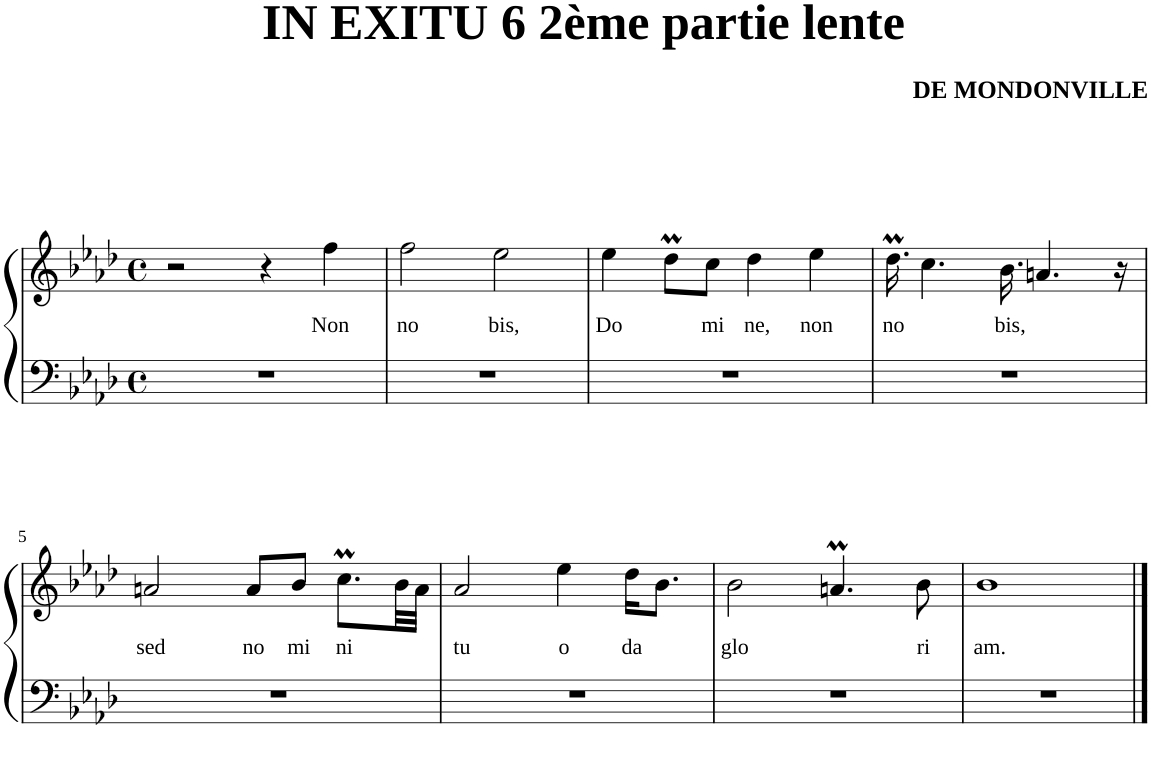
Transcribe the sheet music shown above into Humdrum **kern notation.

**kern	**kern	**text
*part1	*part1	*part1
*staff2	*staff1	*staff1
*I"Piano	*	*
*I'Pno	*	*
*clefF4	*clefG2	*
*k[b-e-a-d-]	*k[b-e-a-d-]	*
*A-:	*A-:	*
*M4/4	*M4/4	*
*met(c)	*met(c)	*
=1	=1	=1
1r	2r	.
.	4r	.
!	!	!LO:LY:b
.	4ff\	Non
=2	=2	=2
!	!	!LO:LY:b
1r	2ff\	no
!	!	!LO:LY:b
.	2ee-\	bis,
=3	=3	=3
!	!	!LO:LY:b
1r	4ee-\	Do
.	8dd-M\L	.
!	!	!LO:LY:b
.	8cc\J	mi
!	!	!LO:LY:b
.	4dd-\	ne,
!	!	!LO:LY:b
.	4ee-\	non
=4	=4	=4
!	!	!LO:LY:b
1r	16.dd-M\	no
.	4.cc\	.
!	!	!LO:LY:b
.	16.b-\	bis,
.	4.an/	.
.	16r	.
!!LO:LB:g=z
=5	=5	=5
!	!	!LO:LY:b
1r	2an/	sed
!	!	!LO:LY:b
.	8a/L	no
!	!	!LO:LY:b
.	8b-/J	mi
!	!	!LO:LY:b
.	8.ccm\L	ni
.	32b-\LL	.
.	32a\JJJ	.
=6	=6	=6
!	!	!LO:LY:b
1r	2a-/	tu
!	!	!LO:LY:b
.	4ee-\	o
!	!	!LO:LY:b
.	16dd-\KL	da
.	8.b-\J	.
=7	=7	=7
!	!	!LO:LY:b
1r	2b-\	glo
.	4.anm/	.
!	!	!LO:LY:b
.	8b-\	ri
=8	=8	=8
!	!	!LO:LY:b
1r	1b-	am.
==	==	==
*-	*-	*-
